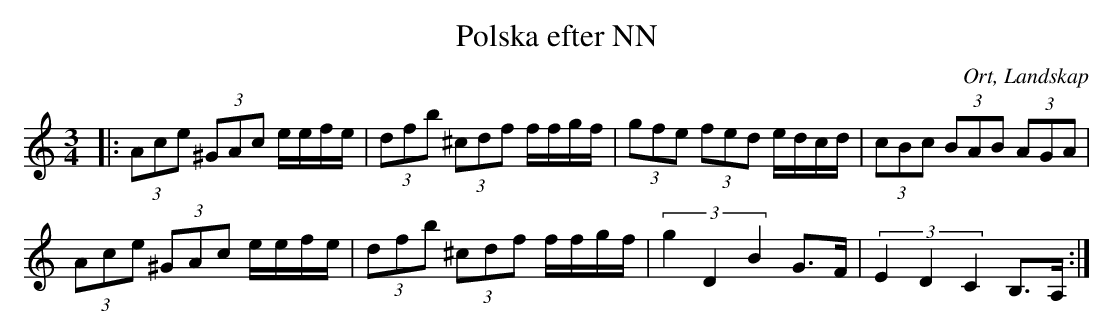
X:1
T:Polska efter NN
O:Ort, Landskap
M:3/4
L:1/8
M:3/4
K:C
|: (3 Ace (3^GAc e/e/f/e/| (3 dfb (3^cdf f/f/g/f/|(3gfe (3fed e/d/c/d/|(3cBc (3BAB (3AGA |
(3Ace (3^GAc e/e/f/e/| (3 dfb (3^cdf f/f/g/f/|(3:2:3 g2 D2 B2 G>F|(3:2:3 E2 D2 C2 B,>A,:|
